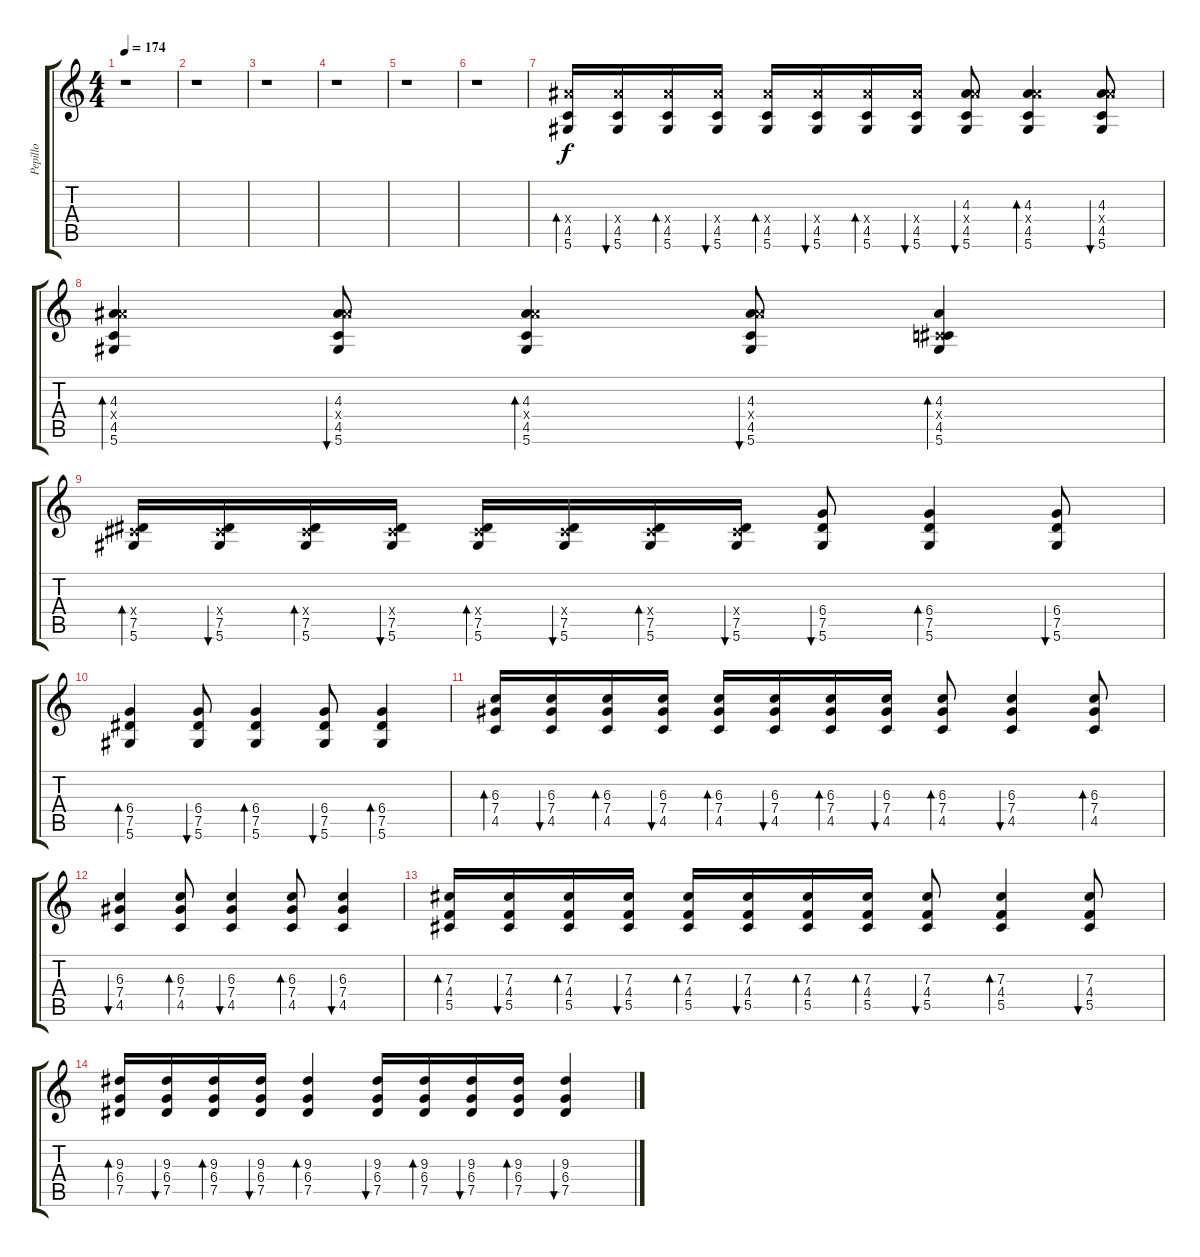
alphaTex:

\track ("Pepillo" "Pepillo") {instrument overdrivenguitar}
\staff {score tabs}
\tuning (Eb4 Bb3 Gb3 Db3 Ab2 Eb2) {hide}
\ts (4 4)
\tempo 174
\clef g2
\ks c
r.1{dy f} |
r.1 |
r.1 |
r.1 |
r.1 |
r.1 |
(9.4{x} 4.5 5.6).16{bd 60} (9.4{x} 4.5 5.6).16{bu 60} (9.4{x} 4.5 5.6).16{bd 60} (9.4{x} 4.5 5.6).16{bu 60} (9.4{x} 4.5 5.6).16{bd 60} (9.4{x} 4.5 5.6).16{bu 60} (9.4{x} 4.5 5.6).16{bd 60} (9.4{x} 4.5 5.6).16{bu 60} (4.3 9.4{x} 4.5 5.6).8{bu 60} (4.3 9.4{x} 4.5 5.6).4{bd 60} (4.3 9.4{x} 4.5 5.6).8{bu 60} |
(4.3 9.4{x} 4.5 5.6).4{bd 60} (4.3 9.4{x} 4.5 5.6).8{bu 60} (4.3 9.4{x} 4.5 5.6).4{bd 60} (4.3 9.4{x} 4.5 5.6).8{bu 60} (4.3 0.4{x} 4.5 5.6).4{bd 60} |
(0.4{x} 7.5 5.6).16{bd 60} (0.4{x} 7.5 5.6).16{bu 60} (0.4{x} 7.5 5.6).16{bd 60} (0.4{x} 7.5 5.6).16{bu 60} (0.4{x} 7.5 5.6).16{bd 60} (0.4{x} 7.5 5.6).16{bu 60} (0.4{x} 7.5 5.6).16{bd 60} (0.4{x} 7.5 5.6).16{bu 60} (6.4 7.5 5.6).8{bu 60} (6.4 7.5 5.6).4{bd 60} (6.4 7.5 5.6).8{bu 60} |
(6.4 7.5 5.6).4{bd 60} (6.4 7.5 5.6).8{bu 60} (6.4 7.5 5.6).4{bd 60} (6.4 7.5 5.6).8{bu 60} (6.4 7.5 5.6).4{bd 60} |
(6.3 7.4 4.5).16{bd 60} (6.3 7.4 4.5).16{bu 60} (6.3 7.4 4.5).16{bd 60} (6.3 7.4 4.5).16{bu 60} (6.3 7.4 4.5).16{bd 60} (6.3 7.4 4.5).16{bu 60} (6.3 7.4 4.5).16{bd 60} (6.3 7.4 4.5).16{bu 60} (6.3 7.4 4.5).8{bd 60} (6.3 7.4 4.5).4{bu 60} (6.3 7.4 4.5).8{bd 60} |
(6.3 7.4 4.5).4{bu 60} (6.3 7.4 4.5).8{bd 60} (6.3 7.4 4.5).4{bu 60} (6.3 7.4 4.5).8{bd 60} (6.3 7.4 4.5).4{bu 60} |
(7.3 4.4 5.5).16{bd 60} (7.3 4.4 5.5).16{bu 60} (7.3 4.4 5.5).16{bd 60} (7.3 4.4 5.5).16{bu 60} (7.3 4.4 5.5).16{bd 60} (7.3 4.4 5.5).16{bu 60} (7.3 4.4 5.5).16{bd 60} (7.3 4.4 5.5).16{bd 60} (7.3 4.4 5.5).8{bu 60} (7.3 4.4 5.5).4{bd 60} (7.3 4.4 5.5).8{bu 60} |
(9.3 6.4 7.5).16{bd 60} (9.3 6.4 7.5).16{bu 60} (9.3 6.4 7.5).16{bd 60} (9.3 6.4 7.5).16{bu 60} (9.3 6.4 7.5).4{bd 60} (9.3 6.4 7.5).16{bu 60} (9.3 6.4 7.5).16{bd 60} (9.3 6.4 7.5).16{bu 60} (9.3 6.4 7.5).16{bd 60} (9.3 6.4 7.5).4{bu 60}
